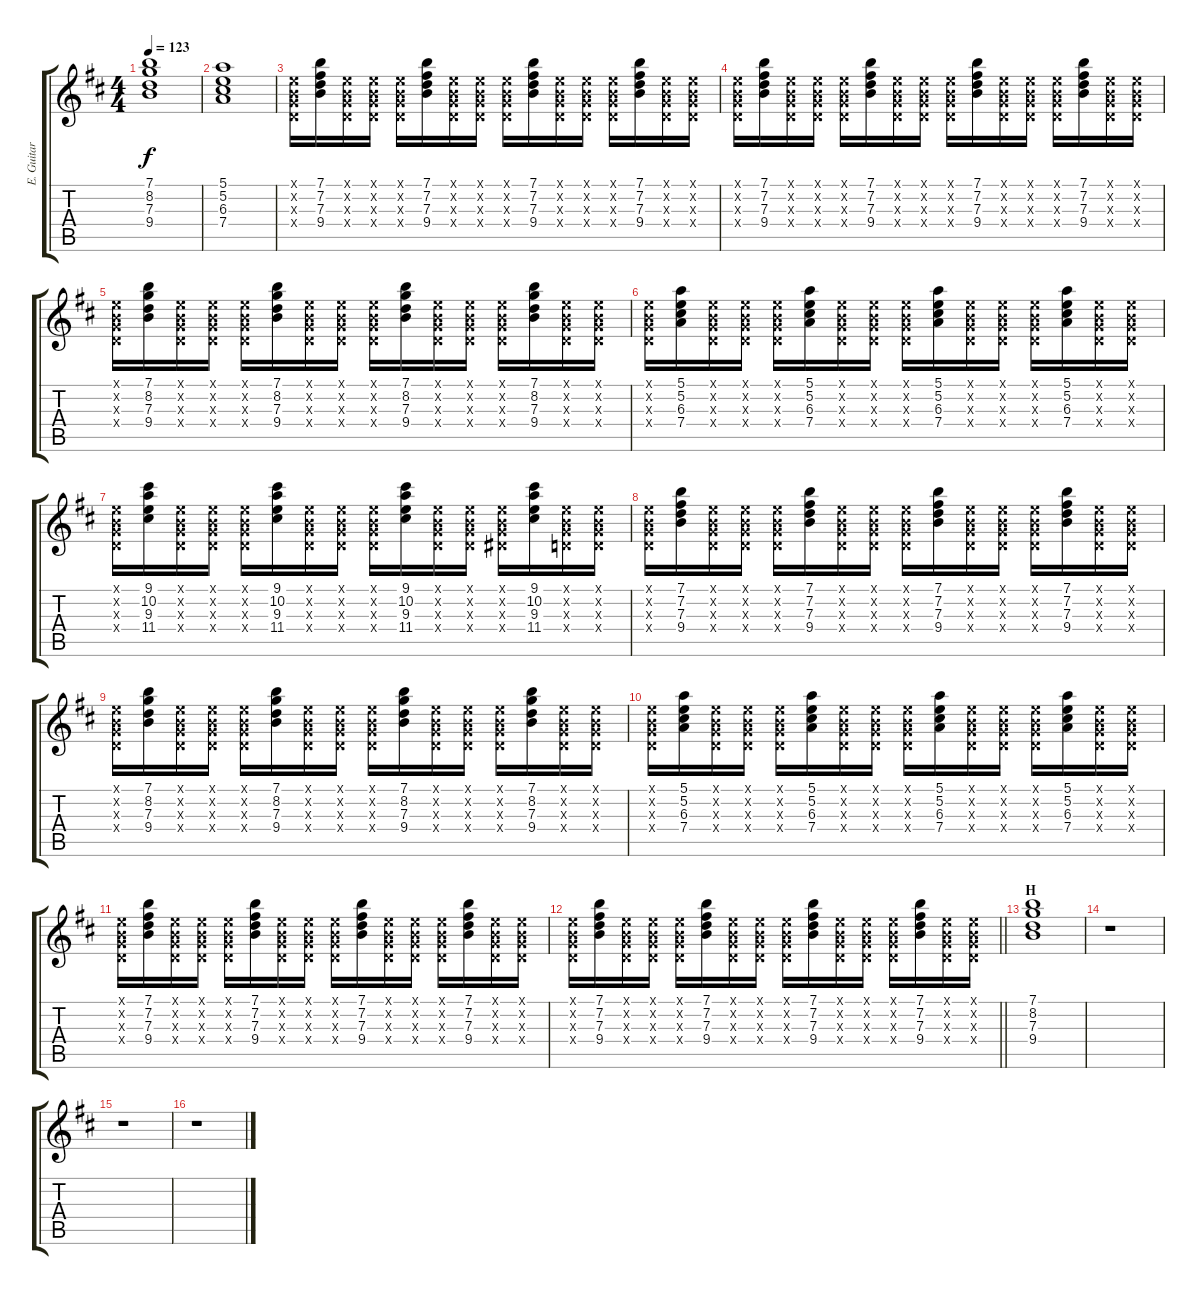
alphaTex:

\track ("E. Guitar II" "E. Guitar ") {instrument overdrivenguitar}
\staff {score tabs}
\tuning (E4 B3 G3 D3 A2 E2) {hide}
\ts (4 4)
\tempo 123
\clef g2
\ks d
(7.1 8.2 7.3 9.4).1{dy f} |
(5.1 5.2 6.3 7.4).1 |
(0.1{x} 0.2{x} 0.3{x} 0.4{x}).16 (7.1 7.2 7.3 9.4).16 (0.1{x} 0.2{x} 0.3{x} 0.4{x}).16 (0.1{x} 0.2{x} 0.3{x} 0.4{x}).16 (0.1{x} 0.2{x} 0.3{x} 0.4{x}).16 (7.1 7.2 7.3 9.4).16 (0.1{x} 0.2{x} 0.3{x} 0.4{x}).16 (0.1{x} 0.2{x} 0.3{x} 0.4{x}).16 (0.1{x} 0.2{x} 0.3{x} 0.4{x}).16 (7.1 7.2 7.3 9.4).16 (0.1{x} 0.2{x} 0.3{x} 0.4{x}).16 (0.1{x} 0.2{x} 0.3{x} 0.4{x}).16 (0.1{x} 0.2{x} 0.3{x} 0.4{x}).16 (7.1 7.2 7.3 9.4).16 (0.1{x} 0.2{x} 0.3{x} 0.4{x}).16 (0.1{x} 0.2{x} 0.3{x} 0.4{x}).16 |
(0.1{x} 0.2{x} 0.3{x} 0.4{x}).16 (7.1 7.2 7.3 9.4).16 (0.1{x} 0.2{x} 0.3{x} 0.4{x}).16 (0.1{x} 0.2{x} 0.3{x} 0.4{x}).16 (0.1{x} 0.2{x} 0.3{x} 0.4{x}).16 (7.1 7.2 7.3 9.4).16 (0.1{x} 0.2{x} 0.3{x} 0.4{x}).16 (0.1{x} 0.2{x} 0.3{x} 0.4{x}).16 (0.1{x} 0.2{x} 0.3{x} 0.4{x}).16 (7.1 7.2 7.3 9.4).16 (0.1{x} 0.2{x} 0.3{x} 0.4{x}).16 (0.1{x} 0.2{x} 0.3{x} 0.4{x}).16 (0.1{x} 0.2{x} 0.3{x} 0.4{x}).16 (7.1 7.2 7.3 9.4).16 (0.1{x} 0.2{x} 0.3{x} 0.4{x}).16 (0.1{x} 0.2{x} 0.3{x} 0.4{x}).16 |
(0.1{x} 0.2{x} 0.3{x} 0.4{x}).16 (7.1 8.2 7.3 9.4).16 (0.1{x} 0.2{x} 0.3{x} 0.4{x}).16 (0.1{x} 0.2{x} 0.3{x} 0.4{x}).16 (0.1{x} 0.2{x} 0.3{x} 0.4{x}).16 (7.1 8.2 7.3 9.4).16 (0.1{x} 0.2{x} 0.3{x} 0.4{x}).16 (0.1{x} 0.2{x} 0.3{x} 0.4{x}).16 (0.1{x} 0.2{x} 0.3{x} 0.4{x}).16 (7.1 8.2 7.3 9.4).16 (0.1{x} 0.2{x} 0.3{x} 0.4{x}).16 (0.1{x} 0.2{x} 0.3{x} 0.4{x}).16 (0.1{x} 0.2{x} 0.3{x} 0.4{x}).16 (7.1 8.2 7.3 9.4).16 (0.1{x} 0.2{x} 0.3{x} 0.4{x}).16 (0.1{x} 0.2{x} 0.3{x} 0.4{x}).16 |
(0.1{x} 0.2{x} 0.3{x} 0.4{x}).16 (5.1 5.2 6.3 7.4).16 (0.1{x} 0.2{x} 0.3{x} 0.4{x}).16 (0.1{x} 0.2{x} 0.3{x} 0.4{x}).16 (0.1{x} 0.2{x} 0.3{x} 0.4{x}).16 (5.1 5.2 6.3 7.4).16 (0.1{x} 0.2{x} 0.3{x} 0.4{x}).16 (0.1{x} 0.2{x} 0.3{x} 0.4{x}).16 (0.1{x} 0.2{x} 0.3{x} 0.4{x}).16 (5.1 5.2 6.3 7.4).16 (0.1{x} 0.2{x} 0.3{x} 0.4{x}).16 (0.1{x} 0.2{x} 0.3{x} 0.4{x}).16 (0.1{x} 0.2{x} 0.3{x} 0.4{x}).16 (5.1 5.2 6.3 7.4).16 (0.1{x} 0.2{x} 0.3{x} 0.4{x}).16 (0.1{x} 0.2{x} 0.3{x} 0.4{x}).16 |
(0.1{x} 0.2{x} 0.3{x} 0.4{x}).16 (9.1 10.2 9.3 11.4).16 (0.1{x} 0.2{x} 0.3{x} 0.4{x}).16 (0.1{x} 0.2{x} 0.3{x} 0.4{x}).16 (0.1{x} 0.2{x} 0.3{x} 0.4{x}).16 (9.1 10.2 9.3 11.4).16 (0.1{x} 0.2{x} 0.3{x} 0.4{x}).16 (0.1{x} 0.2{x} 0.3{x} 0.4{x}).16 (0.1{x} 0.2{x} 0.3{x} 0.4{x}).16 (9.1 10.2 9.3 11.4).16 (0.1{x} 0.2{x} 0.3{x} 0.4{x}).16 (0.1{x} 0.2{x} 0.3{x} 0.4{x}).16 (0.1{x} 0.2{x} 0.3{x} 1.4{x}).16 (9.1 10.2 9.3 11.4).16 (0.1{x} 0.2{x} 0.3{x} 0.4{x}).16 (0.1{x} 0.2{x} 0.3{x} 0.4{x}).16 |
(0.1{x} 0.2{x} 0.3{x} 0.4{x}).16 (7.1 7.2 7.3 9.4).16 (0.1{x} 0.2{x} 0.3{x} 0.4{x}).16 (0.1{x} 0.2{x} 0.3{x} 0.4{x}).16 (0.1{x} 0.2{x} 0.3{x} 0.4{x}).16 (7.1 7.2 7.3 9.4).16 (0.1{x} 0.2{x} 0.3{x} 0.4{x}).16 (0.1{x} 0.2{x} 0.3{x} 0.4{x}).16 (0.1{x} 0.2{x} 0.3{x} 0.4{x}).16 (7.1 7.2 7.3 9.4).16 (0.1{x} 0.2{x} 0.3{x} 0.4{x}).16 (0.1{x} 0.2{x} 0.3{x} 0.4{x}).16 (0.1{x} 0.2{x} 0.3{x} 0.4{x}).16 (7.1 7.2 7.3 9.4).16 (0.1{x} 0.2{x} 0.3{x} 0.4{x}).16 (0.1{x} 0.2{x} 0.3{x} 0.4{x}).16 |
(0.1{x} 0.2{x} 0.3{x} 0.4{x}).16 (7.1 8.2 7.3 9.4).16 (0.1{x} 0.2{x} 0.3{x} 0.4{x}).16 (0.1{x} 0.2{x} 0.3{x} 0.4{x}).16 (0.1{x} 0.2{x} 0.3{x} 0.4{x}).16 (7.1 8.2 7.3 9.4).16 (0.1{x} 0.2{x} 0.3{x} 0.4{x}).16 (0.1{x} 0.2{x} 0.3{x} 0.4{x}).16 (0.1{x} 0.2{x} 0.3{x} 0.4{x}).16 (7.1 8.2 7.3 9.4).16 (0.1{x} 0.2{x} 0.3{x} 0.4{x}).16 (0.1{x} 0.2{x} 0.3{x} 0.4{x}).16 (0.1{x} 0.2{x} 0.3{x} 0.4{x}).16 (7.1 8.2 7.3 9.4).16 (0.1{x} 0.2{x} 0.3{x} 0.4{x}).16 (0.1{x} 0.2{x} 0.3{x} 0.4{x}).16 |
(0.1{x} 0.2{x} 0.3{x} 0.4{x}).16 (5.1 5.2 6.3 7.4).16 (0.1{x} 0.2{x} 0.3{x} 0.4{x}).16 (0.1{x} 0.2{x} 0.3{x} 0.4{x}).16 (0.1{x} 0.2{x} 0.3{x} 0.4{x}).16 (5.1 5.2 6.3 7.4).16 (0.1{x} 0.2{x} 0.3{x} 0.4{x}).16 (0.1{x} 0.2{x} 0.3{x} 0.4{x}).16 (0.1{x} 0.2{x} 0.3{x} 0.4{x}).16 (5.1 5.2 6.3 7.4).16 (0.1{x} 0.2{x} 0.3{x} 0.4{x}).16 (0.1{x} 0.2{x} 0.3{x} 0.4{x}).16 (0.1{x} 0.2{x} 0.3{x} 0.4{x}).16 (5.1 5.2 6.3 7.4).16 (0.1{x} 0.2{x} 0.3{x} 0.4{x}).16 (0.1{x} 0.2{x} 0.3{x} 0.4{x}).16 |
(0.1{x} 0.2{x} 0.3{x} 0.4{x}).16 (7.1 7.2 7.3 9.4).16 (0.1{x} 0.2{x} 0.3{x} 0.4{x}).16 (0.1{x} 0.2{x} 0.3{x} 0.4{x}).16 (0.1{x} 0.2{x} 0.3{x} 0.4{x}).16 (7.1 7.2 7.3 9.4).16 (0.1{x} 0.2{x} 0.3{x} 0.4{x}).16 (0.1{x} 0.2{x} 0.3{x} 0.4{x}).16 (0.1{x} 0.2{x} 0.3{x} 0.4{x}).16 (7.1 7.2 7.3 9.4).16 (0.1{x} 0.2{x} 0.3{x} 0.4{x}).16 (0.1{x} 0.2{x} 0.3{x} 0.4{x}).16 (0.1{x} 0.2{x} 0.3{x} 0.4{x}).16 (7.1 7.2 7.3 9.4).16 (0.1{x} 0.2{x} 0.3{x} 0.4{x}).16 (0.1{x} 0.2{x} 0.3{x} 0.4{x}).16 |
\barLineRight lightlight
(0.1{x} 0.2{x} 0.3{x} 0.4{x}).16 (7.1 7.2 7.3 9.4).16 (0.1{x} 0.2{x} 0.3{x} 0.4{x}).16 (0.1{x} 0.2{x} 0.3{x} 0.4{x}).16 (0.1{x} 0.2{x} 0.3{x} 0.4{x}).16 (7.1 7.2 7.3 9.4).16 (0.1{x} 0.2{x} 0.3{x} 0.4{x}).16 (0.1{x} 0.2{x} 0.3{x} 0.4{x}).16 (0.1{x} 0.2{x} 0.3{x} 0.4{x}).16 (7.1 7.2 7.3 9.4).16 (0.1{x} 0.2{x} 0.3{x} 0.4{x}).16 (0.1{x} 0.2{x} 0.3{x} 0.4{x}).16 (0.1{x} 0.2{x} 0.3{x} 0.4{x}).16 (7.1 7.2 7.3 9.4).16 (0.1{x} 0.2{x} 0.3{x} 0.4{x}).16 (0.1{x} 0.2{x} 0.3{x} 0.4{x}).16 |
\section ("" "H")
(7.1 8.2 7.3 9.4).1 |
r.1 |
r.1 |
r.1
